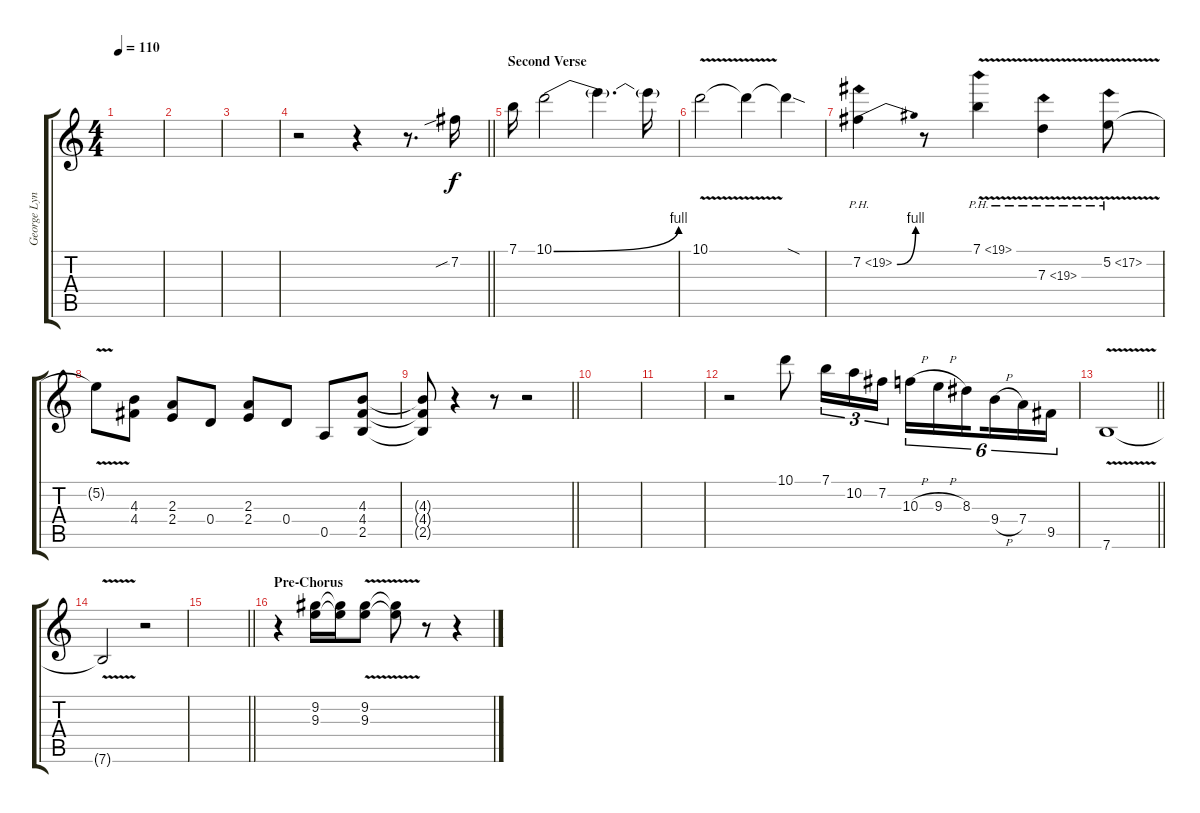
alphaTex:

\track ("George Lynch Lead" "George Lyn") {instrument distortionguitar}
\staff {score tabs}
\tuning (E4 B3 G3 D3 A2 E2) {hide}
\ts (4 4)
\tempo 110
\clef g2
\ks c
|
|
|
\barLineRight lightlight
r.2 r.4 r.8{d} 7.2{sib}.16 |
\section ("" "Second Verse")
7.1.16 10.1{be (bend 0 0 60 4)}.2 10.1{t}.4{d} 10.1{t}.16 |
10.1{v}.2 10.1{t}.4 10.1{sod t}.4 |
7.2{be (bend 0 0 60 4) ph 12}.4 r.8 7.1{ph 12 v}.4 7.3{ph 12 v}.4 5.2{ph 12 v}.8 |
5.2{t}.8 (4.3 4.4).8 (2.3 2.4).8 0.4.8 (2.3 2.4).8 0.4.8 0.5.8 (4.3 4.4 2.5).8 |
\barLineRight lightlight
(4.3{t} 4.4{t} 2.5{t}).8 r.4 r.8 r.2 |
|
|
r.2 10.1.8 7.1.16{tu (3 2)} 10.2.16{tu (3 2)} 7.2.16{tu (3 2)} 10.3{h}.16{tu (6 4)} 9.3{h}.16{tu (6 4)} 8.3.16{tu (6 4) beam splitsecondary} 9.4{h}.16{tu (6 4)} 7.4.16{tu (6 4)} 9.5.16{tu (6 4)} |
\barLineRight lightlight
7.6{v}.1 |
7.6{t}.2 r.2 |
\barLineRight lightlight
|
\section ("" "Pre-Chorus")
r.4 (9.2 9.3).16 (9.2{t} 9.3{t}).16 (9.2{v} 9.3{v}).8 (9.2{t} 9.3{t}).8 r.8 r.4
